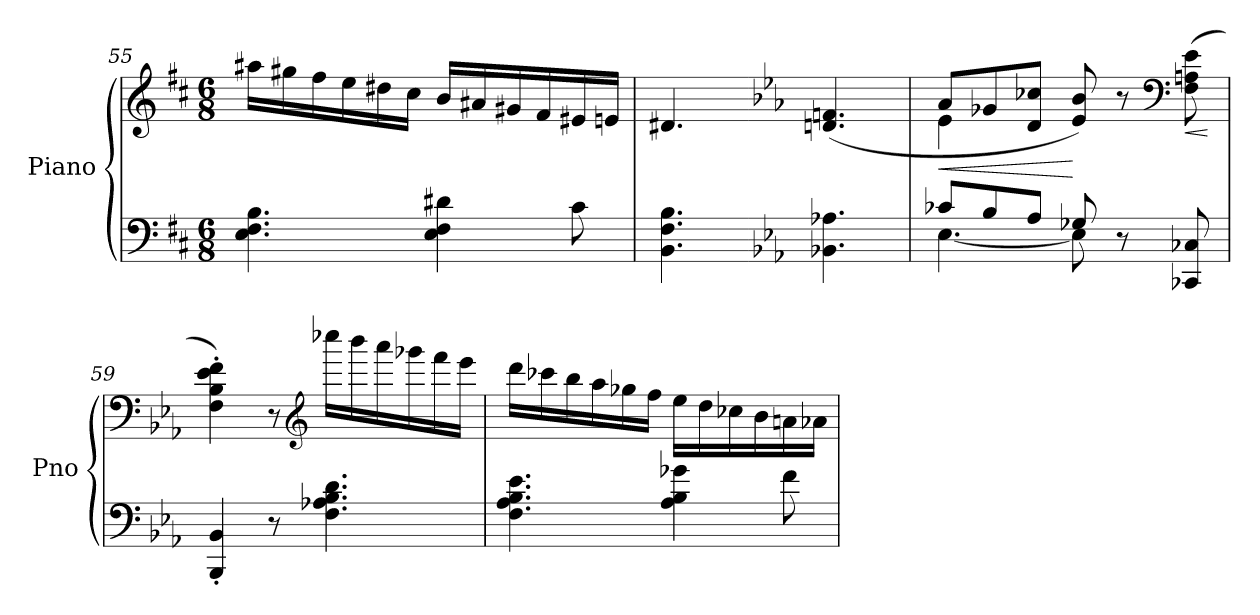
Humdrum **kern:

**kern	**kern	**dynam
*part1	*part1	*part1
*staff2	*staff1	*staff1/2
*I"Piano	*	*
*I'Pno	*	*
!!LO:LB:g=z
*clefF4	*clefG2	*
*k[f#c#]	*k[f#c#]	*
*D:	*D:	*
*M6/8	*M6/8	*
=55	=55	=55
4.E\ 4.F#\ 4.B\	16aa#X\LL	.
.	16gg#X\	.
.	16ff#\	.
.	16ee\	.
.	16dd#X\	.
.	16cc#\JJ	.
4E\ 4F#\ 4d#X\	16b/LL	.
.	16a#X/	.
.	16g#X/	.
.	16f#/	.
8c#\	16e#X/	.
.	16en/JJ	.
=56	=56	=56
4.BB\ 4.F#\ 4.B\	4.d#X/	.
=57-	=57-	=57-
*k[b-e-a-]	*k[b-e-a-]	*
*E-:	*E-:	*
4.BB-X\ 4.A-X\	(4.dn/ 4.fn/	.
=58	=58	=58
*^	*	*
!	!	!	!LO:HP:b
*	*	*^	*
8c-X/L	[4.E-\	8a-/L	4e-\	<
8B-/	.	8g-X/	.	.
8A-/J	.	8d/ 8cc-X/J	2ryy	.
8G-X/	8E-\]	8e-/ 8b-/)	.	[
8r	4ryy	8r	.	.
*	*	*clefF4	*	*
!	!	!	!	!LO:HP:b
8CC-X/ 8C-X/	.	(8F\ 8An\ 8e-\	.	<
*v	*v	*	*	*
*	*v	*v	*
.	.	[
=59	=59	=59
4BBB-/' 4BB-/'	4F\' 4B-\' 4e-\' 4f\')	.
8r	8r	.
*	*clefG2	*
4.F\ 4.A-X\ 4.B-\ 4.d\	16cccc-X\LL	.
.	16bbb-\	.
.	16aaa-\	.
.	16ggg-X\	.
.	16fff\	.
.	16eee-\JJ	.
!!LO:PB:g=z
=60	=60	=60
4.F\ 4.A-\ 4.B-\ 4.e-\	16ddd\LL	.
.	16ccc-X\	.
.	16bb-\	.
.	16aa-\	.
.	16gg-X\	.
.	16ff\JJ	.
4A-\ 4B-\ 4g-X\	16ee-\LL	.
.	16dd\	.
.	16cc-X\	.
.	16b-\	.
8f\	16an\	.
.	16a-X\JJ	.
=	=	=
*-	*-	*-
